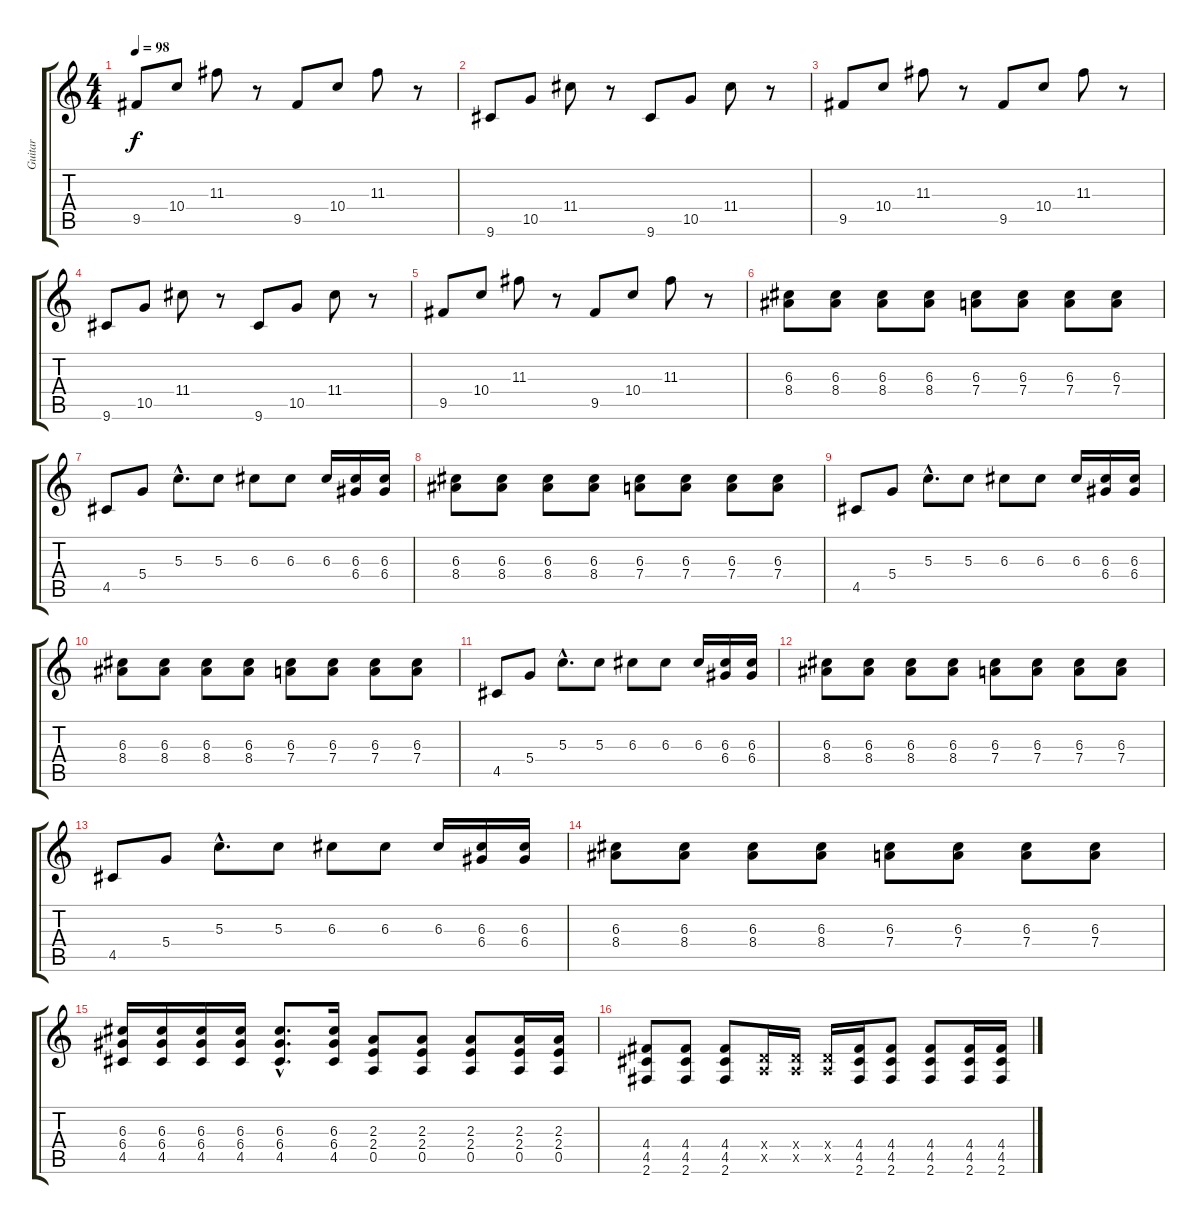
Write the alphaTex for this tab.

\track ("Guitar" "Guitar") {instrument overdrivenguitar}
\staff {score tabs}
\tuning (E4 B3 G3 D3 A2 E2) {hide}
\ts (4 4)
\tempo 98
\clef g2
\ks c
9.5.8{dy f} 10.4.8 11.3.8 r.8 9.5.8 10.4.8 11.3.8 r.8 |
9.6.8 10.5.8 11.4.8 r.8 9.6.8 10.5.8 11.4.8 r.8 |
9.5.8 10.4.8 11.3.8 r.8 9.5.8 10.4.8 11.3.8 r.8 |
9.6.8 10.5.8 11.4.8 r.8 9.6.8 10.5.8 11.4.8 r.8 |
9.5.8 10.4.8 11.3.8 r.8 9.5.8 10.4.8 11.3.8 r.8 |
(6.3 8.4).8{instrument electricguitarclean} (6.3 8.4).8 (6.3 8.4).8 (6.3 8.4).8 (6.3 7.4).8 (6.3 7.4).8 (6.3 7.4).8 (6.3 7.4).8 |
4.5.8 5.4.8 5.3{hac}.8{d} 5.3.8 6.3.8 6.3.8 6.3.16 (6.3 6.4).16 (6.3 6.4).16 |
(6.3 8.4).8 (6.3 8.4).8 (6.3 8.4).8 (6.3 8.4).8 (6.3 7.4).8 (6.3 7.4).8 (6.3 7.4).8 (6.3 7.4).8 |
4.5.8 5.4.8 5.3{hac}.8{d} 5.3.8 6.3.8 6.3.8 6.3.16 (6.3 6.4).16 (6.3 6.4).16 |
(6.3 8.4).8 (6.3 8.4).8 (6.3 8.4).8 (6.3 8.4).8 (6.3 7.4).8 (6.3 7.4).8 (6.3 7.4).8 (6.3 7.4).8 |
4.5.8 5.4.8 5.3{hac}.8{d} 5.3.8 6.3.8 6.3.8 6.3.16 (6.3 6.4).16 (6.3 6.4).16 |
(6.3 8.4).8 (6.3 8.4).8 (6.3 8.4).8 (6.3 8.4).8 (6.3 7.4).8 (6.3 7.4).8 (6.3 7.4).8 (6.3 7.4).8 |
4.5.8 5.4.8 5.3{hac}.8{d} 5.3.8 6.3.8 6.3.8 6.3.16 (6.3 6.4).16 (6.3 6.4).16 |
(6.3 8.4).8 (6.3 8.4).8 (6.3 8.4).8 (6.3 8.4).8 (6.3 7.4).8{instrument overdrivenguitar} (6.3 7.4).8 (6.3 7.4).8 (6.3 7.4).8 |
(6.3 6.4 4.5).16 (6.3 6.4 4.5).16 (6.3 6.4 4.5).16 (6.3 6.4 4.5).16 (6.3{hac} 6.4{hac} 4.5{hac}).8{d} (6.3 6.4 4.5).16 (2.3 2.4 0.5).8 (2.3 2.4 0.5).8 (2.3 2.4 0.5).8 (2.3 2.4 0.5).16 (2.3 2.4 0.5).16 |
(4.4 4.5 2.6).8 (4.4 4.5 2.6).8 (4.4 4.5 2.6).8 (0.4{x} 0.5{x}).16 (0.4{x} 0.5{x}).16 (0.4{x} 0.5{x}).16 (4.4 4.5 2.6).16 (4.4 4.5 2.6).8 (4.4 4.5 2.6).8 (4.4 4.5 2.6).16 (4.4 4.5 2.6).16
